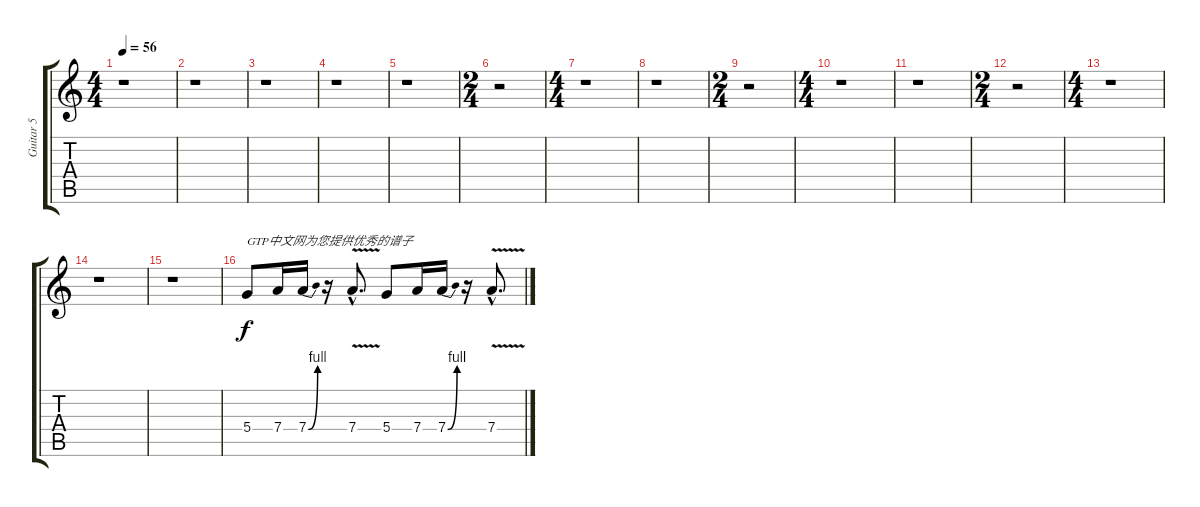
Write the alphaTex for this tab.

\track ("Guitar 5" "Guitar 5") {instrument distortionguitar}
\staff {score tabs}
\tuning (E4 B3 G3 D3 A2 E2) {hide}
\ts (4 4)
\tempo 56
\clef g2
\ks c
r.1{dy f} |
r.1 |
r.1 |
r.1 |
r.1 |
\ts (2 4)
r.2 |
\ts (4 4)
r.1 |
r.1 |
\ts (2 4)
r.2 |
\ts (4 4)
r.1 |
r.1 |
\ts (2 4)
r.2 |
\ts (4 4)
r.1 |
r.1 |
r.1 |
5.4.8{txt "GTP中文网为您提供优秀的谱子"} 7.4.16 7.4{be (bend 0 0 60 4)}.16 r.16 7.4{v hac}.8{d} 5.4.8 7.4.16 7.4{be (bend 0 0 60 4)}.16 r.16 7.4{v hac}.8{d}
